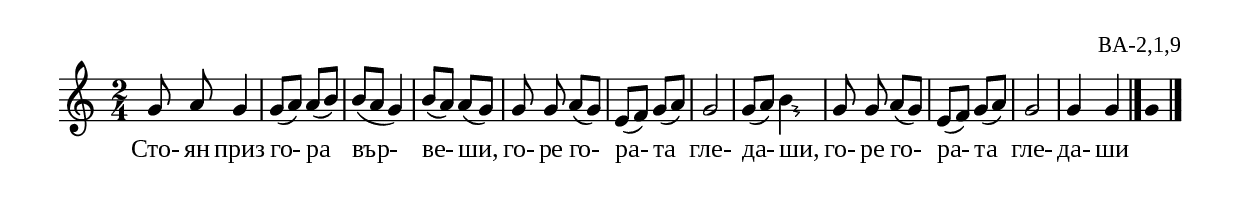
%{
BA_2_1_09
%}

\include "td-preamble.ly"

\score {
\relative c'' {
%% \tempo 4 = 152
  \time 2/4
g8\noBeam a g4 | g8( a) a8( b) | b8([ a] g4) | b8( a) a8( g) | g8\noBeam g a8( g) | e8( f) g8( a) |
g2 | 
\set Score.measureLength = #(ly:make-moment 3 4)
\gliss
g8( a) b4\glissando \hideNotes e,4 \unHideNotes | 
\set Score.measureLength = #(ly:make-moment 2 4)
g8\noBeam g a8( g) | e8( f) g8( a) | g2 | g4 g   
\bar "|." 
 \fixB s4 g
\bar "|." 
}
\addlyrics { Сто- ян приз го- ра вър- ве- ши, го- ре го- ра- та гле- да- ши, 
" " го- ре го- ра- та гле- да- ши }
%
\layout {
  indent = #0
  line-width = 190\mm
  ragged-right=##f
}
%
\midi { 
	\context {
		\Score
		tempoWholesPerMinute = #(ly:make-moment 152 4)
		}
	}
}
%
\header{
  opus = "ВА-2,1,9"
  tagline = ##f
}


